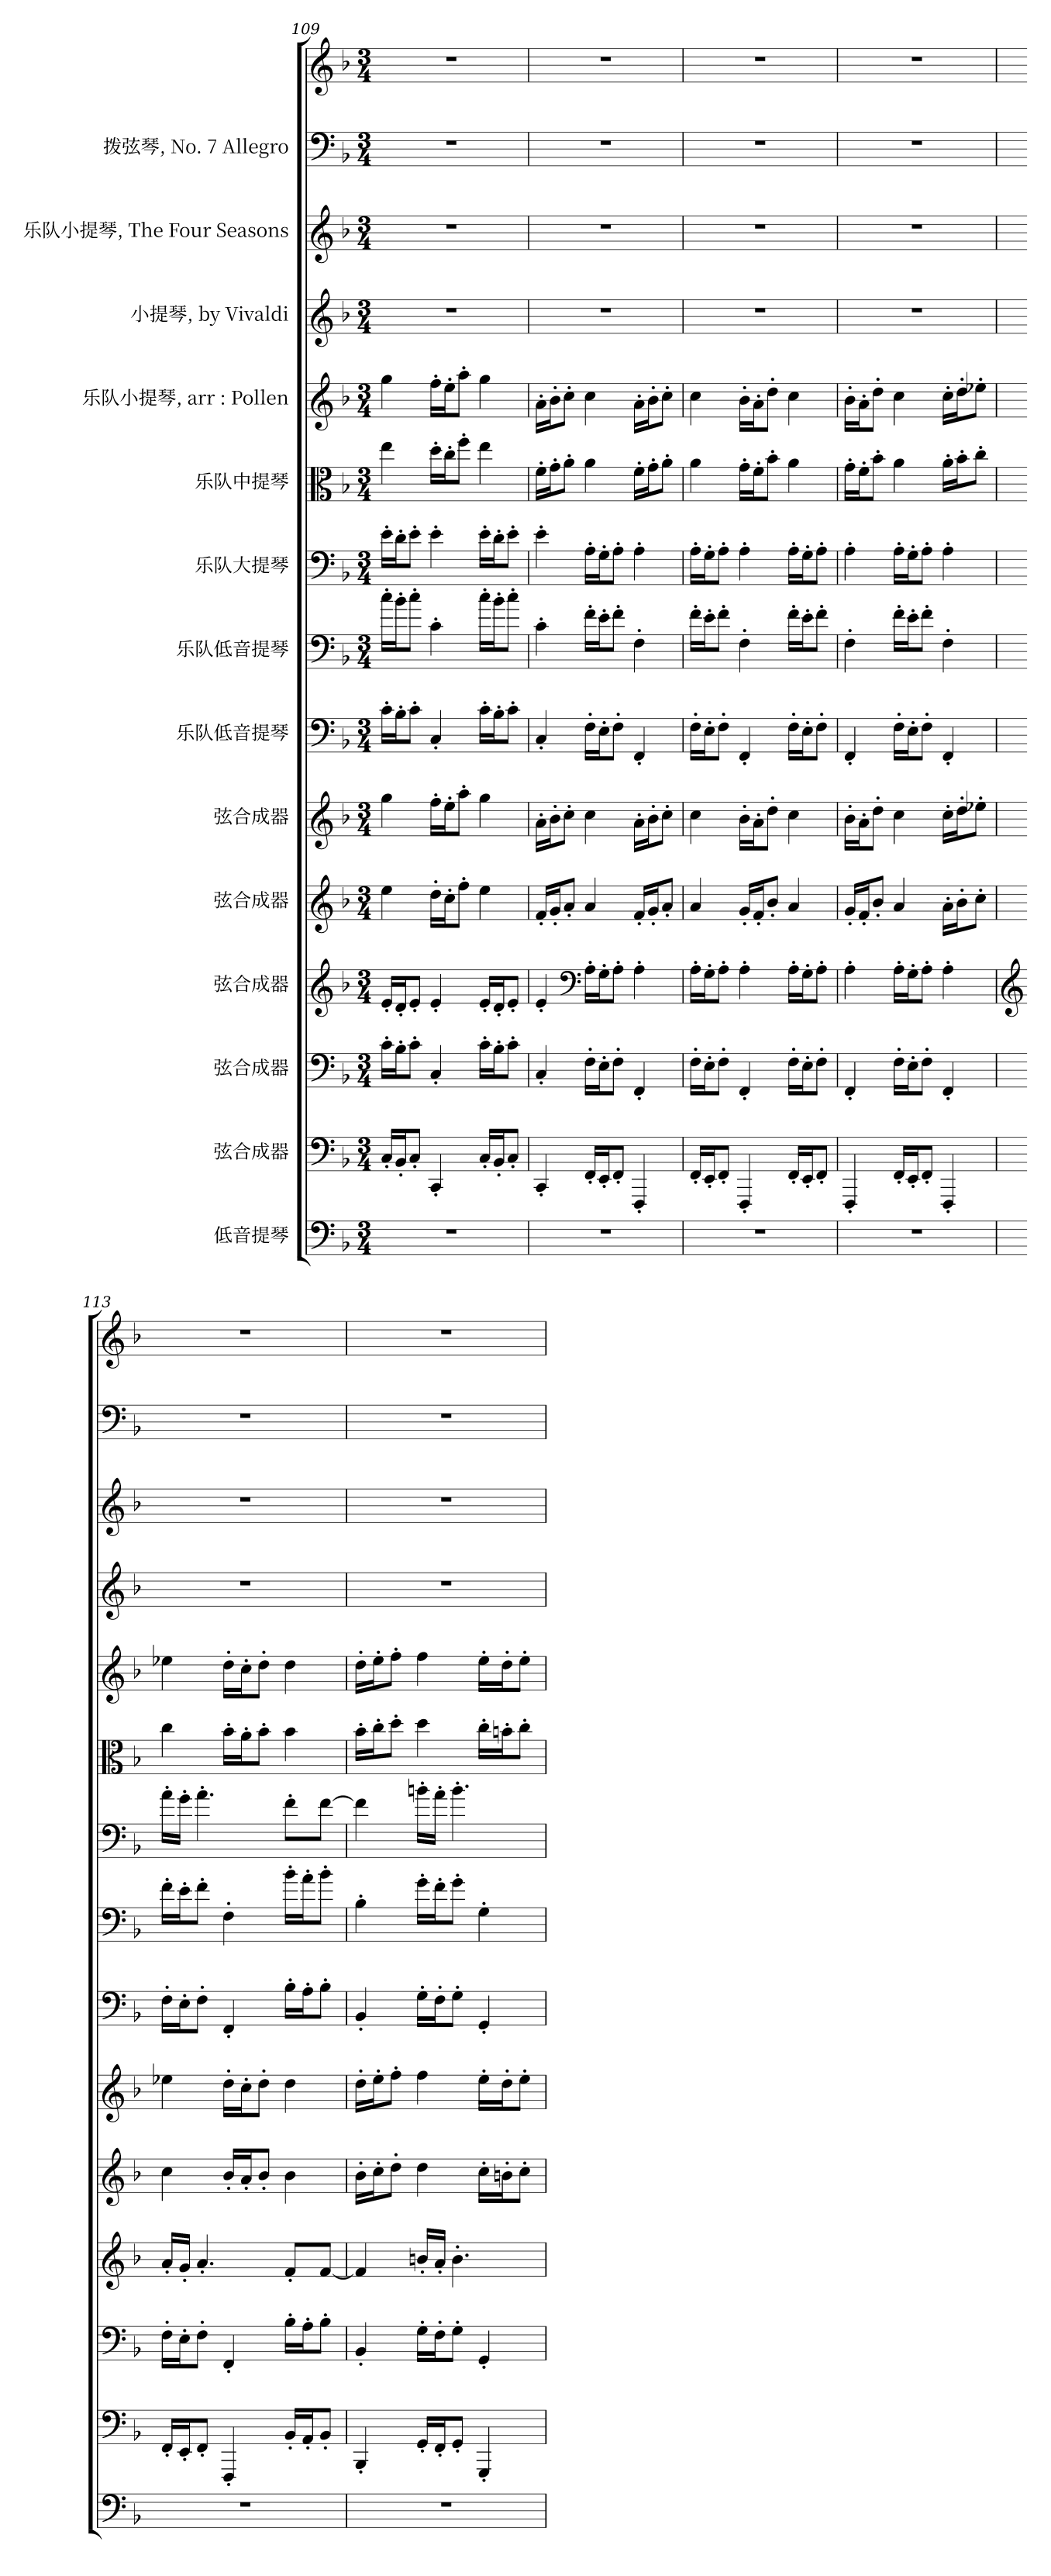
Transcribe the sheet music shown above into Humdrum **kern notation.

**kern	**kern	**kern	**kern	**kern	**kern	**kern	**kern	**kern	**kern	**kern	**kern	**kern	**kern	**kern
*part14	*part13	*part12	*part11	*part10	*part9	*part8	*part7	*part6	*part5	*part4	*part3	*part2	*part1	*part1
*staff15	*staff14	*staff13	*staff12	*staff11	*staff10	*staff9	*staff8	*staff7	*staff6	*staff5	*staff4	*staff3	*staff2	*staff1
*I"低音提琴	*I"弦合成器	*I"弦合成器	*I"弦合成器	*I"弦合成器	*I"弦合成器	*I"乐队低音提琴	*I"乐队低音提琴	*I"乐队大提琴	*I"乐队中提琴	*I"乐队小提琴, arr : Pollen	*I"小提琴, by Vivaldi	*I"乐队小提琴, The Four Seasons	*I"拨弦琴, No. 7 Allegro	*
*clefF4	*clefF4	*clefF4	*clefG2	*clefG2	*clefG2	*clefF4	*clefF4	*clefF4	*clefC3	*clefG2	*clefG2	*clefG2	*clefF4	*clefG2
*ITrd7c12	*	*	*	*	*	*ITrd7c12	*ITrd7c12	*	*	*	*	*	*	*
*k[b-]	*k[b-]	*k[b-]	*k[b-]	*k[b-]	*k[b-]	*k[b-]	*k[b-]	*k[b-]	*k[b-]	*k[b-]	*k[b-]	*k[b-]	*k[b-]	*k[b-]
*M3/4	*M3/4	*M3/4	*M3/4	*M3/4	*M3/4	*M3/4	*M3/4	*M3/4	*M3/4	*M3/4	*M3/4	*M3/4	*M3/4	*M3/4
=109	=109	=109	=109	=109	=109	=109	=109	=109	=109	=109	=109	=109	=109	=109
2.r	16C'/LL	16c'\LL	16e'/LL	4ee\	4gg\	16C'\LL	16c'\LL	16e'\LL	4ee\	4gg\	2.r	2.r	2.r	2.r
.	16BB-'/J	16B-'\J	16d'/J	.	.	16BB-'\J	16B-'\J	16d'\J	.	.	.	.	.	.
.	8C'/J	8c'\J	8e'/J	.	.	8C'\J	8c'\J	8e'\J	.	.	.	.	.	.
.	4CC'/	4C'/	4e'/	16dd'\LL	16ff'\LL	4CC'/	4C'\	4e'\	16dd'\LL	16ff'\LL	.	.	.	.
.	.	.	.	16cc'\J	16ee'\J	.	.	.	16cc'\J	16ee'\J	.	.	.	.
.	.	.	.	8ff'\J	8aa'\J	.	.	.	8ff'\J	8aa'\J	.	.	.	.
.	16C'/LL	16c'\LL	16e'/LL	4ee\	4gg\	16C'\LL	16c'\LL	16e'\LL	4ee\	4gg\	.	.	.	.
.	16BB-'/J	16B-'\J	16d'/J	.	.	16BB-'\J	16B-'\J	16d'\J	.	.	.	.	.	.
.	8C'/J	8c'\J	8e'/J	.	.	8C'\J	8c'\J	8e'\J	.	.	.	.	.	.
=110	=110	=110	=110	=110	=110	=110	=110	=110	=110	=110	=110	=110	=110	=110
2.r	4CC'/	4C'/	4e'/	16f'/LL	16a'\LL	4CC'/	4C'\	4e'\	16f'\LL	16a'\LL	2.r	2.r	2.r	2.r
.	.	.	.	16g'/J	16b-'\J	.	.	.	16g'\J	16b-'\J	.	.	.	.
.	.	.	.	8a'/J	8cc'\J	.	.	.	8a'\J	8cc'\J	.	.	.	.
*	*	*	*clefF4	*	*	*	*	*	*	*	*	*	*	*
.	16FF'/LL	16F'\LL	16A'\LL	4a/	4cc\	16FF'\LL	16F'\LL	16A'\LL	4a\	4cc\	.	.	.	.
.	16EE'/J	16E'\J	16G'\J	.	.	16EE'\J	16E'\J	16G'\J	.	.	.	.	.	.
.	8FF'/J	8F'\J	8A'\J	.	.	8FF'\J	8F'\J	8A'\J	.	.	.	.	.	.
.	4FFF'/	4FF'/	4A'\	16f'/LL	16a'\LL	4FFF'/	4FF'\	4A'\	16f'\LL	16a'\LL	.	.	.	.
.	.	.	.	16g'/J	16b-'\J	.	.	.	16g'\J	16b-'\J	.	.	.	.
.	.	.	.	8a'/J	8cc'\J	.	.	.	8a'\J	8cc'\J	.	.	.	.
!!LO:PB:g=z
=111	=111	=111	=111	=111	=111	=111	=111	=111	=111	=111	=111	=111	=111	=111
2.r	16FF'/LL	16F'\LL	16A'\LL	4a/	4cc\	16FF'\LL	16F'\LL	16A'\LL	4a\	4cc\	2.r	2.r	2.r	2.r
.	16EE'/J	16E'\J	16G'\J	.	.	16EE'\J	16E'\J	16G'\J	.	.	.	.	.	.
.	8FF'/J	8F'\J	8A'\J	.	.	8FF'\J	8F'\J	8A'\J	.	.	.	.	.	.
.	4FFF'/	4FF'/	4A'\	16g'/LL	16b-'\LL	4FFF'/	4FF'\	4A'\	16g'\LL	16b-'\LL	.	.	.	.
.	.	.	.	16f'/J	16a'\J	.	.	.	16f'\J	16a'\J	.	.	.	.
.	.	.	.	8b-'/J	8dd'\J	.	.	.	8b-'\J	8dd'\J	.	.	.	.
.	16FF'/LL	16F'\LL	16A'\LL	4a/	4cc\	16FF'\LL	16F'\LL	16A'\LL	4a\	4cc\	.	.	.	.
.	16EE'/J	16E'\J	16G'\J	.	.	16EE'\J	16E'\J	16G'\J	.	.	.	.	.	.
.	8FF'/J	8F'\J	8A'\J	.	.	8FF'\J	8F'\J	8A'\J	.	.	.	.	.	.
=112	=112	=112	=112	=112	=112	=112	=112	=112	=112	=112	=112	=112	=112	=112
2.r	4FFF'/	4FF'/	4A'\	16g'/LL	16b-'\LL	4FFF'/	4FF'\	4A'\	16g'\LL	16b-'\LL	2.r	2.r	2.r	2.r
.	.	.	.	16f'/J	16a'\J	.	.	.	16f'\J	16a'\J	.	.	.	.
.	.	.	.	8b-'/J	8dd'\J	.	.	.	8b-'\J	8dd'\J	.	.	.	.
.	16FF'/LL	16F'\LL	16A'\LL	4a/	4cc\	16FF'\LL	16F'\LL	16A'\LL	4a\	4cc\	.	.	.	.
.	16EE'/J	16E'\J	16G'\J	.	.	16EE'\J	16E'\J	16G'\J	.	.	.	.	.	.
.	8FF'/J	8F'\J	8A'\J	.	.	8FF'\J	8F'\J	8A'\J	.	.	.	.	.	.
.	4FFF'/	4FF'/	4A'\	16a'\LL	16cc'\LL	4FFF'/	4FF'\	4A'\	16a'\LL	16cc'\LL	.	.	.	.
.	.	.	.	16b-'\J	16dd'\J	.	.	.	16b-'\J	16dd'\J	.	.	.	.
.	.	.	.	8cc'\J	8ee-X'\J	.	.	.	8cc'\J	8ee-X'\J	.	.	.	.
=113	=113	=113	=113	=113	=113	=113	=113	=113	=113	=113	=113	=113	=113	=113
*	*	*	*clefG2	*	*	*	*	*	*	*	*	*	*	*
2.r	16FF'/LL	16F'\LL	16a'/LL	4cc\	4ee-X\	16FF'\LL	16F'\LL	16a'\LL	4cc\	4ee-X\	2.r	2.r	2.r	2.r
.	16EE'/J	16E'\J	16g'/JJ	.	.	16EE'\J	16E'\J	16g'\JJ	.	.	.	.	.	.
.	8FF'/J	8F'\J	4.a'/	.	.	8FF'\J	8F'\J	4.a'\	.	.	.	.	.	.
.	4FFF'/	4FF'/	.	16b-'/LL	16dd'\LL	4FFF'/	4FF'\	.	16b-'\LL	16dd'\LL	.	.	.	.
.	.	.	.	16a'/J	16cc'\J	.	.	.	16a'\J	16cc'\J	.	.	.	.
.	.	.	.	8b-'/J	8dd'\J	.	.	.	8b-'\J	8dd'\J	.	.	.	.
.	16BB-'/LL	16B-'\LL	8f'/L	4b-\	4dd\	16BB-'\LL	16B-'\LL	8f'\L	4b-\	4dd\	.	.	.	.
.	16AA'/J	16A'\J	.	.	.	16AA'\J	16A'\J	.	.	.	.	.	.	.
.	8BB-'/J	8B-'\J	[8f/J	.	.	8BB-'\J	8B-'\J	[8f\J	.	.	.	.	.	.
!!LO:PB:g=z
=114	=114	=114	=114	=114	=114	=114	=114	=114	=114	=114	=114	=114	=114	=114
2.r	4BBB-'/	4BB-'/	4f/]	16b-'\LL	16dd'\LL	4BBB-'/	4BB-'\	4f\]	16b-'\LL	16dd'\LL	2.r	2.r	2.r	2.r
.	.	.	.	16cc'\J	16ee'\J	.	.	.	16cc'\J	16ee'\J	.	.	.	.
.	.	.	.	8dd'\J	8ff'\J	.	.	.	8dd'\J	8ff'\J	.	.	.	.
.	16GG'/LL	16G'\LL	16bn'/LL	4dd\	4ff\	16GG'\LL	16G'\LL	16bn'\LL	4dd\	4ff\	.	.	.	.
.	16FF'/J	16F'\J	16a'/JJ	.	.	16FF'\J	16F'\J	16a'\JJ	.	.	.	.	.	.
.	8GG'/J	8G'\J	4.b'\	.	.	8GG'\J	8G'\J	4.b'\	.	.	.	.	.	.
.	4GGG'/	4GG'/	.	16cc'\LL	16ee'\LL	4GGG'/	4GG'\	.	16cc'\LL	16ee'\LL	.	.	.	.
.	.	.	.	16bn'\J	16dd'\J	.	.	.	16bn'\J	16dd'\J	.	.	.	.
.	.	.	.	8cc'\J	8ee'\J	.	.	.	8cc'\J	8ee'\J	.	.	.	.
=	=	=	=	=	=	=	=	=	=	=	=	=	=	=
*-	*-	*-	*-	*-	*-	*-	*-	*-	*-	*-	*-	*-	*-	*-
